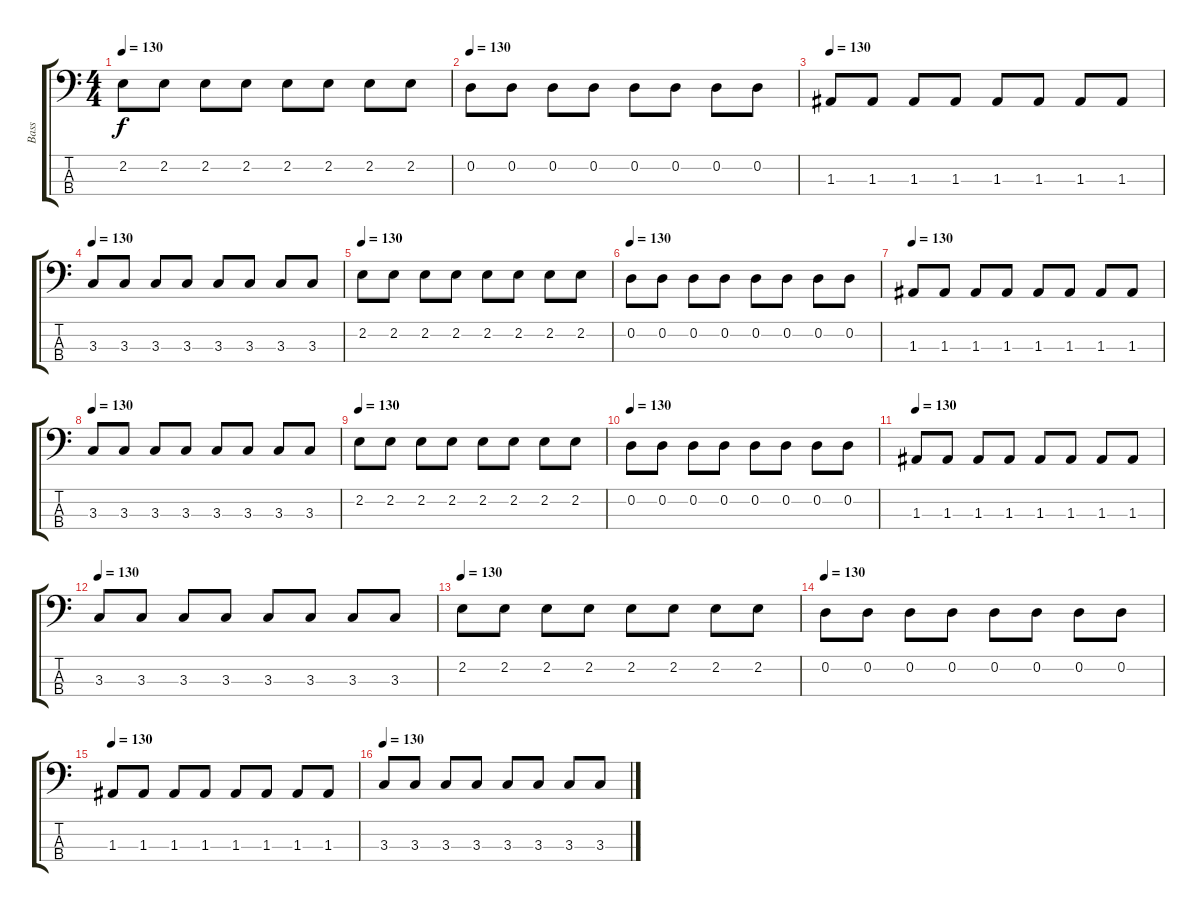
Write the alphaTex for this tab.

\track ("Bass" "Bass") {instrument electricbasspick}
\staff {score tabs}
\tuning (G2 D2 A1 E1) {hide}
\ts (4 4)
\tempo 130
\clef f4
\ks c
2.2.8{dy f} 2.2.8 2.2.8 2.2.8 2.2.8 2.2.8 2.2.8 2.2.8 |
\tempo 130
0.2.8 0.2.8 0.2.8 0.2.8 0.2.8 0.2.8 0.2.8 0.2.8 |
\tempo 130
1.3.8 1.3.8 1.3.8 1.3.8 1.3.8 1.3.8 1.3.8 1.3.8 |
\tempo 130
3.3.8 3.3.8 3.3.8 3.3.8 3.3.8 3.3.8 3.3.8 3.3.8 |
\tempo 130
2.2.8 2.2.8 2.2.8 2.2.8 2.2.8 2.2.8 2.2.8 2.2.8 |
\tempo 130
0.2.8 0.2.8 0.2.8 0.2.8 0.2.8 0.2.8 0.2.8 0.2.8 |
\tempo 130
1.3.8 1.3.8 1.3.8 1.3.8 1.3.8 1.3.8 1.3.8 1.3.8 |
\tempo 130
3.3.8 3.3.8 3.3.8 3.3.8 3.3.8 3.3.8 3.3.8 3.3.8 |
\tempo 130
2.2.8 2.2.8 2.2.8 2.2.8 2.2.8 2.2.8 2.2.8 2.2.8 |
\tempo 130
0.2.8 0.2.8 0.2.8 0.2.8 0.2.8 0.2.8 0.2.8 0.2.8 |
\tempo 130
1.3.8 1.3.8 1.3.8 1.3.8 1.3.8 1.3.8 1.3.8 1.3.8 |
\tempo 130
3.3.8 3.3.8 3.3.8 3.3.8 3.3.8 3.3.8 3.3.8 3.3.8 |
\tempo 130
2.2.8 2.2.8 2.2.8 2.2.8 2.2.8 2.2.8 2.2.8 2.2.8 |
\tempo 130
0.2.8 0.2.8 0.2.8 0.2.8 0.2.8 0.2.8 0.2.8 0.2.8 |
\tempo 130
1.3.8 1.3.8 1.3.8 1.3.8 1.3.8 1.3.8 1.3.8 1.3.8 |
\tempo 130
3.3.8 3.3.8 3.3.8 3.3.8 3.3.8 3.3.8 3.3.8 3.3.8
